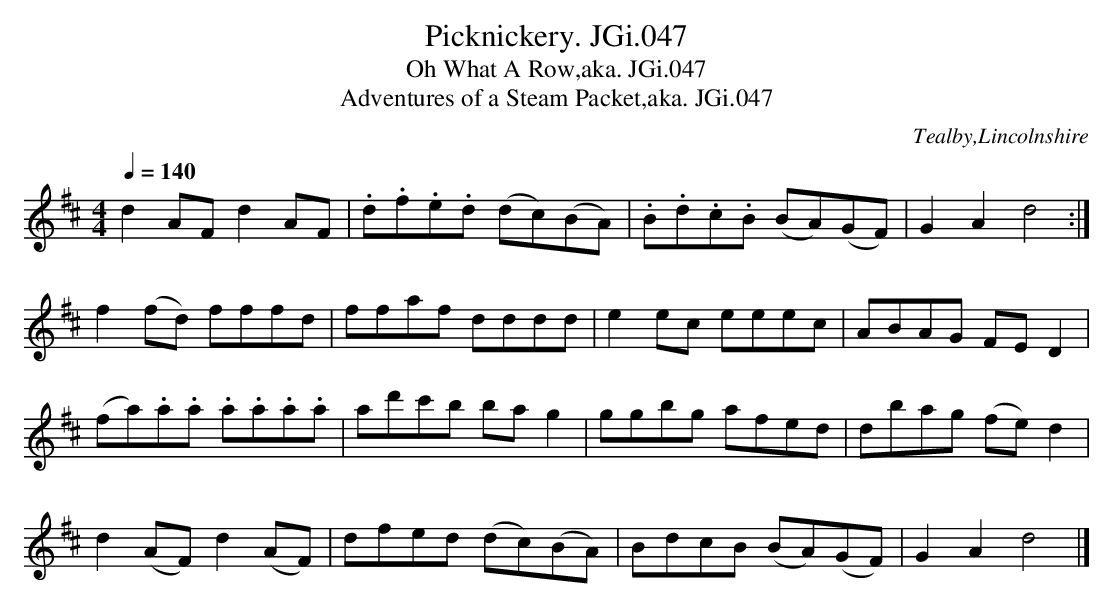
X:1
T:Picknickery. JGi.047
T:Oh What A Row,aka. JGi.047
T:Adventures of a Steam Packet,aka. JGi.047
L:1/8
M:4/4
O:Tealby,Lincolnshire
Q:1/4=140
K:D
d2AFd2AF|.d.f.e.d (dc)(BA)|.B.d.c.B (BA)(GF)|G2A2d4:|
f2(fd) fffd|ffaf dddd|e2ec eeec|ABAG FED2|
(fa).a.a .a.a.a.a|ad'c'b bag2|ggbg afed|dbag (fe)d2|
d2(AF)d2(AF)|dfed (dc)(BA)|BdcB (BA)(GF)|G2A2d4|]
